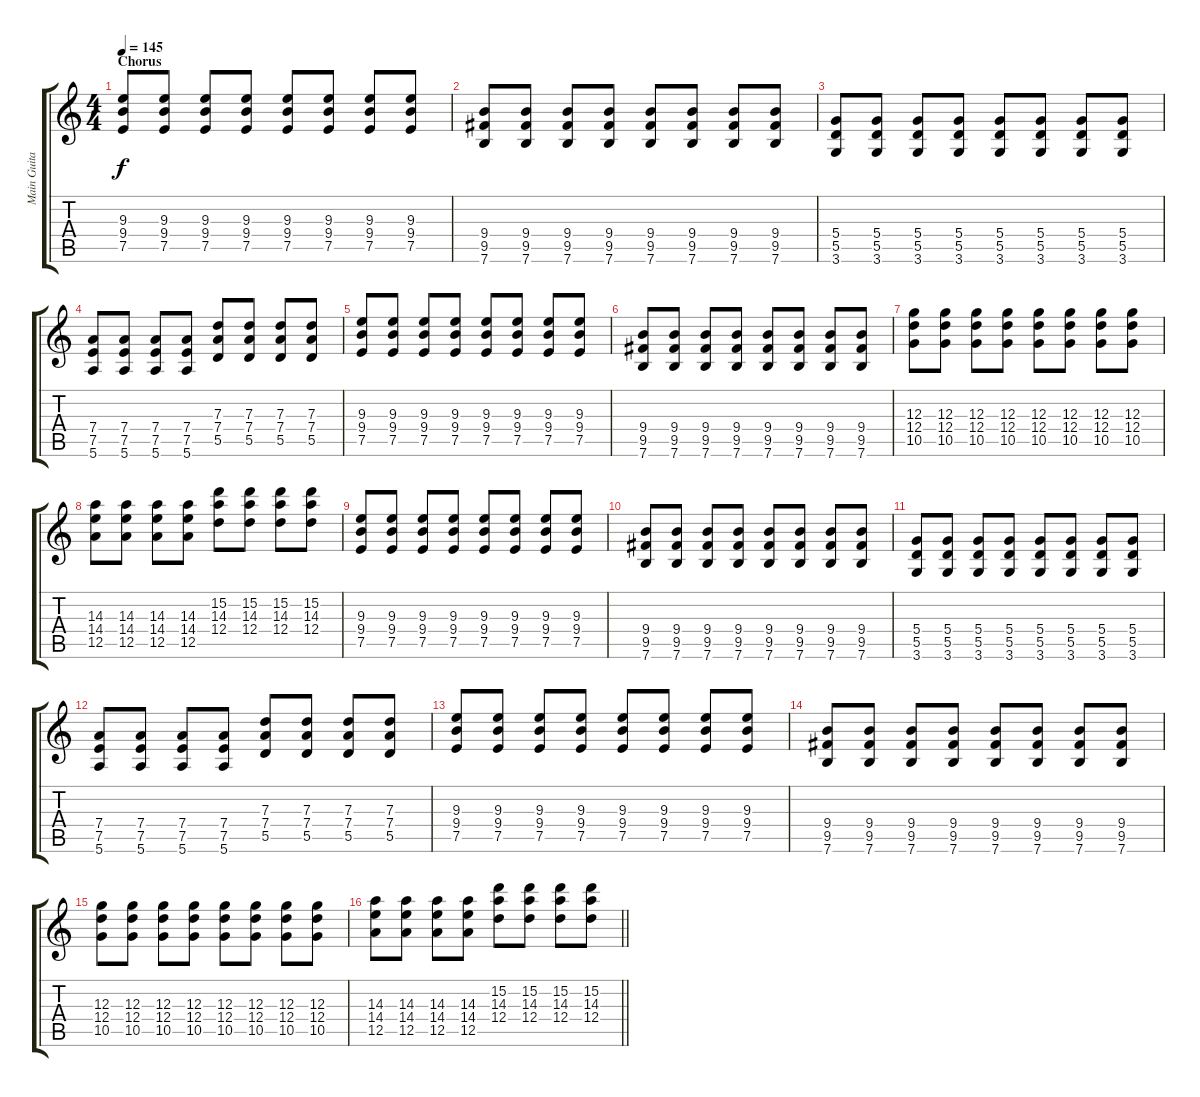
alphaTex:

\track ("Main Guitar" "Main Guita") {instrument overdrivenguitar}
\staff {score tabs}
\tuning (E4 B3 G3 D3 A2 E2) {hide}
\ts (4 4)
\section ("" "Chorus")
\tempo 145
\clef g2
\ks c
(9.3 9.4 7.5).8{dy f} (9.3 9.4 7.5).8 (9.3 9.4 7.5).8 (9.3 9.4 7.5).8 (9.3 9.4 7.5).8 (9.3 9.4 7.5).8 (9.3 9.4 7.5).8 (9.3 9.4 7.5).8 |
(9.4 9.5 7.6).8 (9.4 9.5 7.6).8 (9.4 9.5 7.6).8 (9.4 9.5 7.6).8 (9.4 9.5 7.6).8 (9.4 9.5 7.6).8 (9.4 9.5 7.6).8 (9.4 9.5 7.6).8 |
(5.4 5.5 3.6).8 (5.4 5.5 3.6).8 (5.4 5.5 3.6).8 (5.4 5.5 3.6).8 (5.4 5.5 3.6).8 (5.4 5.5 3.6).8 (5.4 5.5 3.6).8 (5.4 5.5 3.6).8 |
(7.4 7.5 5.6).8 (7.4 7.5 5.6).8 (7.4 7.5 5.6).8 (7.4 7.5 5.6).8 (7.3 7.4 5.5).8 (7.3 7.4 5.5).8 (7.3 7.4 5.5).8 (7.3 7.4 5.5).8 |
(9.3 9.4 7.5).8 (9.3 9.4 7.5).8 (9.3 9.4 7.5).8 (9.3 9.4 7.5).8 (9.3 9.4 7.5).8 (9.3 9.4 7.5).8 (9.3 9.4 7.5).8 (9.3 9.4 7.5).8 |
(9.4 9.5 7.6).8 (9.4 9.5 7.6).8 (9.4 9.5 7.6).8 (9.4 9.5 7.6).8 (9.4 9.5 7.6).8 (9.4 9.5 7.6).8 (9.4 9.5 7.6).8 (9.4 9.5 7.6).8 |
(12.3 12.4 10.5).8 (12.3 12.4 10.5).8 (12.3 12.4 10.5).8 (12.3 12.4 10.5).8 (12.3 12.4 10.5).8 (12.3 12.4 10.5).8 (12.3 12.4 10.5).8 (12.3 12.4 10.5).8 |
(14.3 14.4 12.5).8 (14.3 14.4 12.5).8 (14.3 14.4 12.5).8 (14.3 14.4 12.5).8 (15.2 14.3 12.4).8 (15.2 14.3 12.4).8 (15.2 14.3 12.4).8 (15.2 14.3 12.4).8 |
(9.3 9.4 7.5).8 (9.3 9.4 7.5).8 (9.3 9.4 7.5).8 (9.3 9.4 7.5).8 (9.3 9.4 7.5).8 (9.3 9.4 7.5).8 (9.3 9.4 7.5).8 (9.3 9.4 7.5).8 |
(9.4 9.5 7.6).8 (9.4 9.5 7.6).8 (9.4 9.5 7.6).8 (9.4 9.5 7.6).8 (9.4 9.5 7.6).8 (9.4 9.5 7.6).8 (9.4 9.5 7.6).8 (9.4 9.5 7.6).8 |
(5.4 5.5 3.6).8 (5.4 5.5 3.6).8 (5.4 5.5 3.6).8 (5.4 5.5 3.6).8 (5.4 5.5 3.6).8 (5.4 5.5 3.6).8 (5.4 5.5 3.6).8 (5.4 5.5 3.6).8 |
(7.4 7.5 5.6).8 (7.4 7.5 5.6).8 (7.4 7.5 5.6).8 (7.4 7.5 5.6).8 (7.3 7.4 5.5).8 (7.3 7.4 5.5).8 (7.3 7.4 5.5).8 (7.3 7.4 5.5).8 |
(9.3 9.4 7.5).8 (9.3 9.4 7.5).8 (9.3 9.4 7.5).8 (9.3 9.4 7.5).8 (9.3 9.4 7.5).8 (9.3 9.4 7.5).8 (9.3 9.4 7.5).8 (9.3 9.4 7.5).8 |
(9.4 9.5 7.6).8 (9.4 9.5 7.6).8 (9.4 9.5 7.6).8 (9.4 9.5 7.6).8 (9.4 9.5 7.6).8 (9.4 9.5 7.6).8 (9.4 9.5 7.6).8 (9.4 9.5 7.6).8 |
(12.3 12.4 10.5).8 (12.3 12.4 10.5).8 (12.3 12.4 10.5).8 (12.3 12.4 10.5).8 (12.3 12.4 10.5).8 (12.3 12.4 10.5).8 (12.3 12.4 10.5).8 (12.3 12.4 10.5).8 |
\barLineRight lightlight
(14.3 14.4 12.5).8 (14.3 14.4 12.5).8 (14.3 14.4 12.5).8 (14.3 14.4 12.5).8 (15.2 14.3 12.4).8 (15.2 14.3 12.4).8 (15.2 14.3 12.4).8 (15.2 14.3 12.4).8
